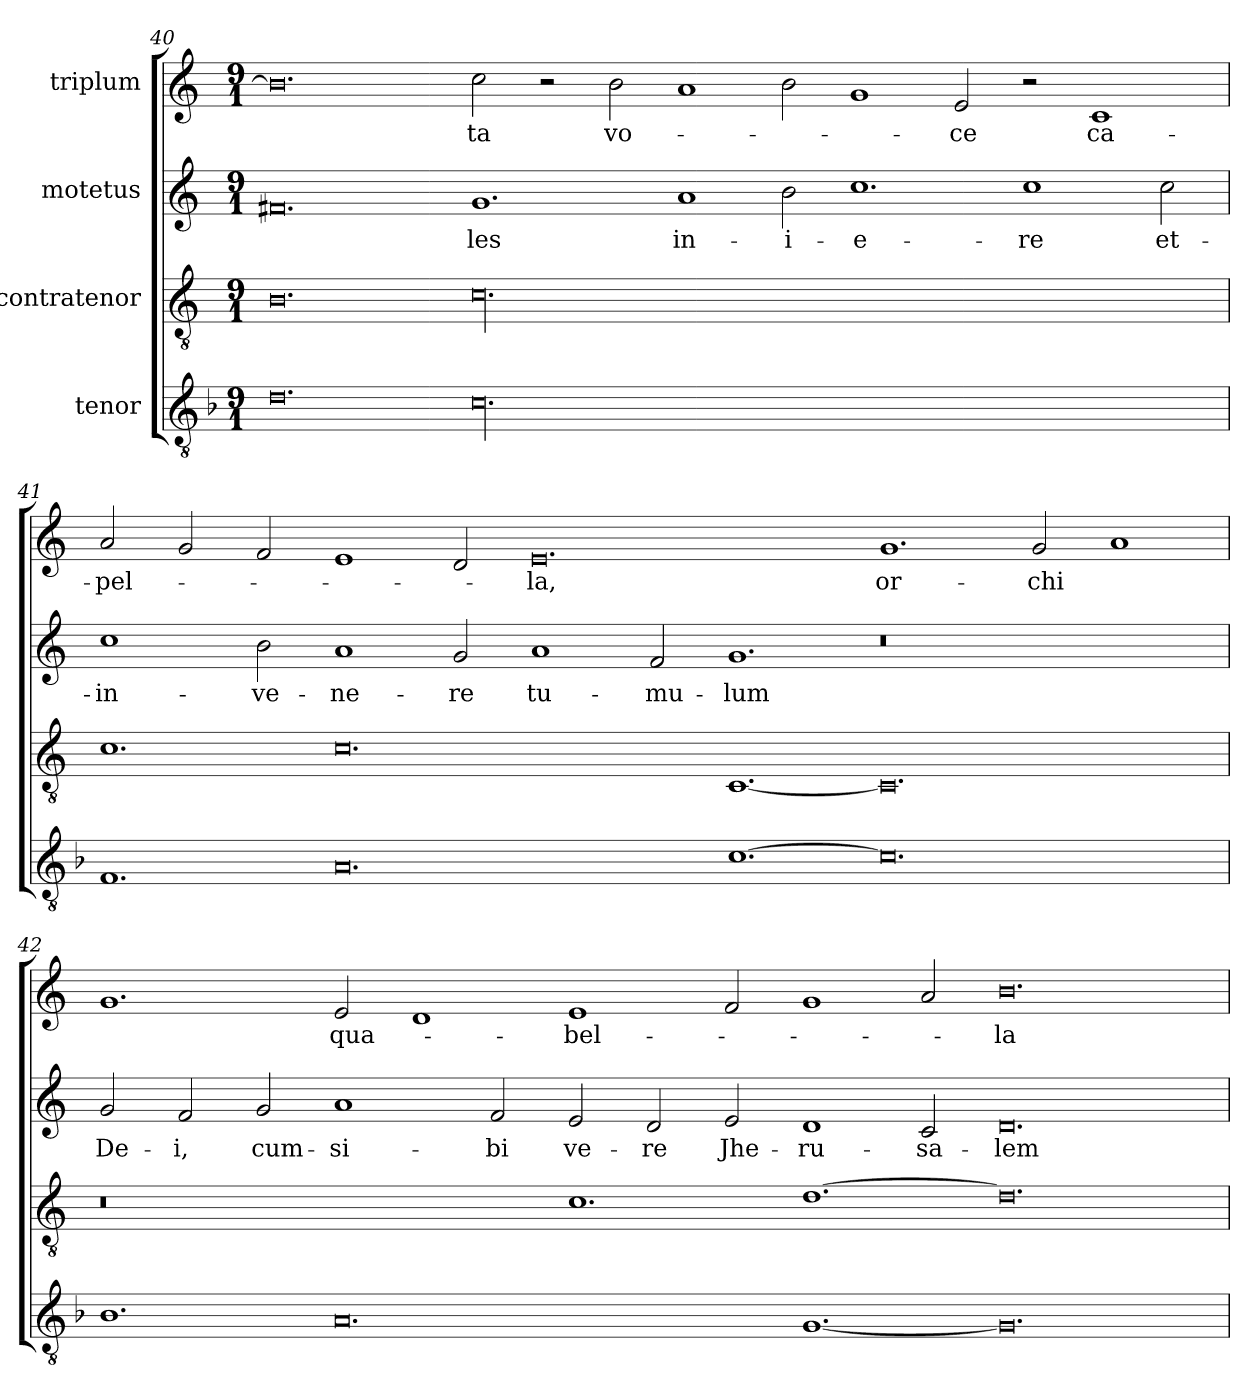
**kern	**kern	**kern	**text	**kern	**text
*part4	*part3	*part2	*part2	*part1	*part1
*staff4	*staff3	*staff2	*staff2	*staff1	*staff1
*I"tenor	*I"contratenor	*I"motetus	*	*I"triplum	*
!!LO:PB:g=z
*clefGv2	*clefGv2	*clefG2	*	*clefG2	*
*k[b-]	*k[]	*k[]	*	*k[]	*
*F:	*C:	*C:	*	*C:	*
*M9/1	*M9/1	*M9/1	*	*M9/1	*
=40	=40	=40	=40	=40	=40
0.d\	0.B\	0.f#X/	.	0.b\]	.
00.c\	00.c\	1.g/	-les	2cc\	-ta
.	.	.	.	2r	.
.	.	.	.	2b\	vo-
.	.	1a/	in-	1a/	.
.	.	2b\	-i-	2b\	.
.	.	1.cc\	-e-	1g/	.
.	.	.	.	2e/	-ce
.	.	1cc\	-re	2r	.
.	.	.	.	1c/	ca-
.	.	2cc\	et-	.	.
=41	=41	=41	=41	=41	=41
1.F/	1.c\	1cc\	in-	2a/	-pel-
.	.	.	.	2g/	.
.	.	2b\	-ve-	2f/	.
0.A/	0.c\	1a/	-ne-	1e/	.
.	.	2g/	-re	2d/	.
.	.	1a/	tu-	0.e/	-la,
.	.	2f/	-mu-	.	.
[1.c\	[1.C/	1.g/	-lum	.	.
0.c\]	0.C/]	0.r	.	1.g/	or-
.	.	.	.	2g/	-chi
.	.	.	.	1a/	.
=42	=42	=42	=42	=42	=42
1.B-\	0.r	2g/	De-	1.g/	.
.	.	2f/	-i,	.	.
.	.	2g/	cum-	.	.
0.A/	.	1a/	si-	2e/	qua-
.	.	.	.	1d/	.
.	.	2f/	-bi	.	.
.	1.c\	2e/	ve-	1e/	bel-
.	.	2d/	-re	.	.
.	.	2e/	Jhe-	2f/	.
[1.G/	[1.d\	1d/	-ru-	1g/	.
.	.	2c/	-sa-	2a/	.
0.G/]	0.d\]	0.d/	-lem	0.b\	-la
=	=	=	=	=	=
*-	*-	*-	*-	*-	*-
